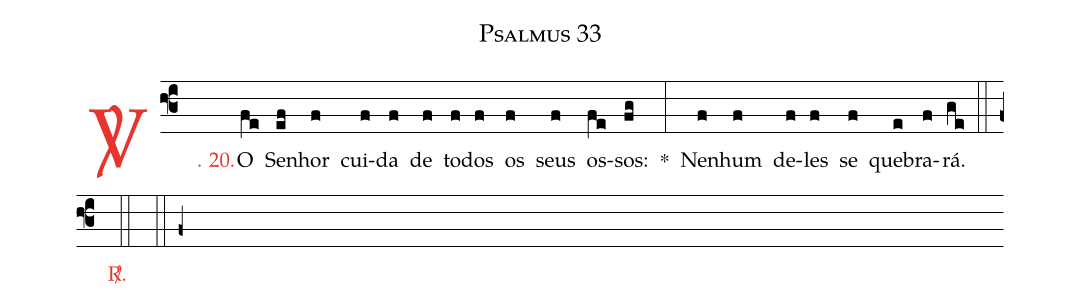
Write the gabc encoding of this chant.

name: Psalmus 33;
%%
(f3)

<c><sp>V/</sp>. 20.</c>() O(fe) Se(ef)nhor(f) cui(f)da(f) de(f) to(f)dos(f) os(f) seus(f) os(fe)sos:(fg) *(:) Ne(f)nhum(f) de(f)les(f) se(f) que(e)bra(f)rá.(ge)

(::)

<c><sp>R/</sp>.</c>(::)

(::)

(f+)
